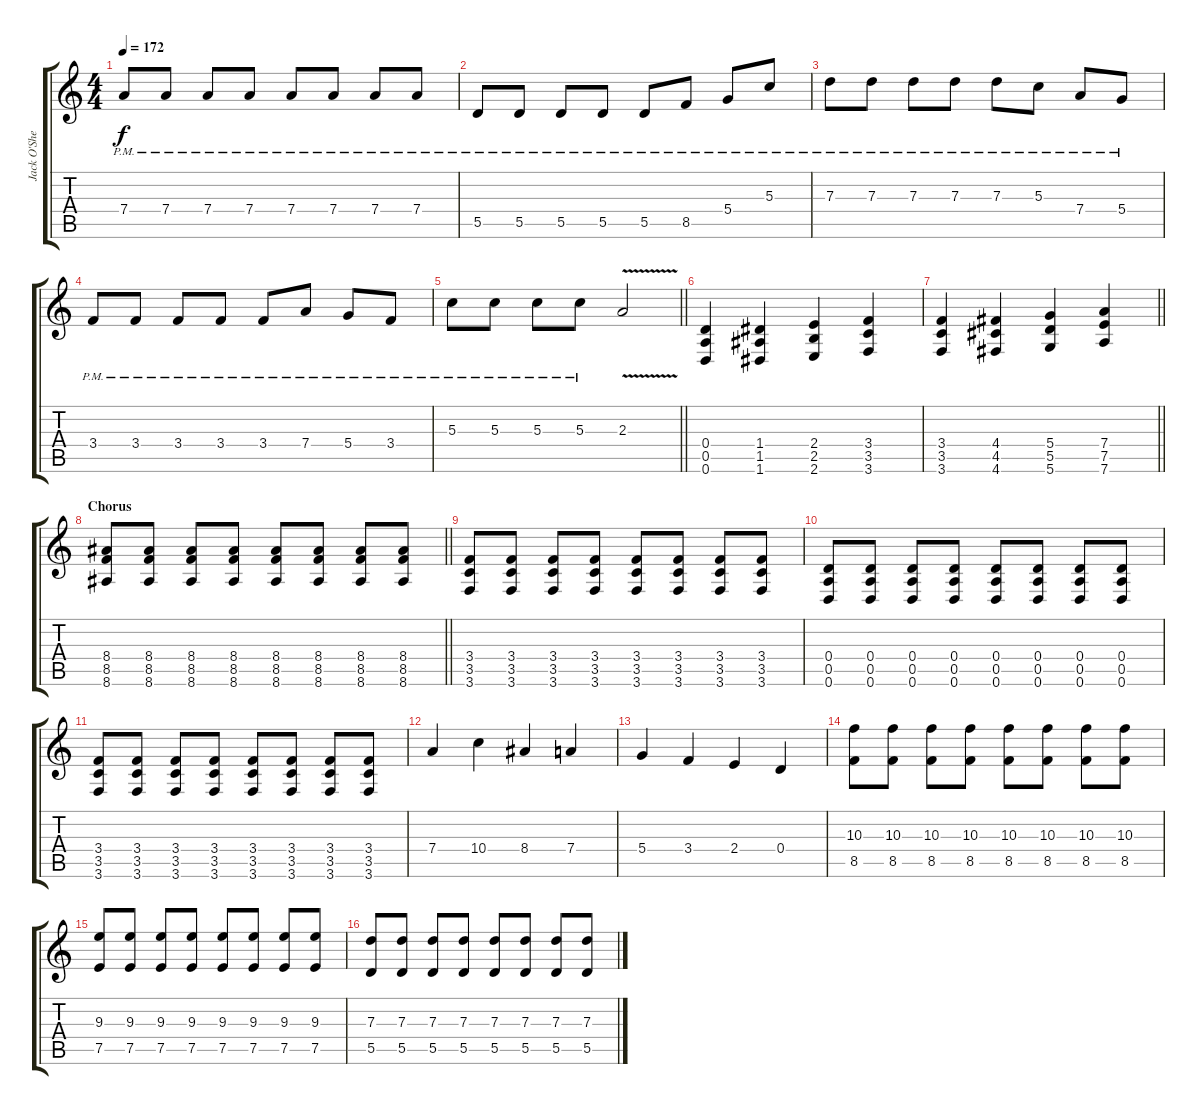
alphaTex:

\track ("Jack O'Shea" "Jack O'She") {instrument overdrivenguitar}
\staff {score tabs}
\tuning (E4 B3 G3 D3 A2 D2) {hide}
\ts (4 4)
\tempo 172
\clef g2
\ks c
7.4{pm}.8{dy f} 7.4{pm}.8 7.4{pm}.8 7.4{pm}.8 7.4{pm}.8 7.4{pm}.8 7.4{pm}.8 7.4{pm}.8 |
5.5{pm}.8 5.5{pm}.8 5.5{pm}.8 5.5{pm}.8 5.5{pm}.8 8.5{pm}.8 5.4{pm}.8 5.3{pm}.8 |
7.3{pm}.8 7.3{pm}.8 7.3{pm}.8 7.3{pm}.8 7.3{pm}.8 5.3{pm}.8 7.4{pm}.8 5.4{pm}.8 |
3.4{pm}.8 3.4{pm}.8 3.4{pm}.8 3.4{pm}.8 3.4{pm}.8 7.4{pm}.8 5.4{pm}.8 3.4{pm}.8 |
\barLineRight lightlight
5.3{pm}.8 5.3{pm}.8 5.3{pm}.8 5.3{pm}.8 2.3{v}.2 |
(0.4 0.5 0.6).4 (1.4 1.5 1.6).4 (2.4 2.5 2.6).4 (3.4 3.5 3.6).4 |
\barLineRight lightlight
(3.4 3.5 3.6).4 (4.4 4.5 4.6).4 (5.4 5.5 5.6).4 (7.4 7.5 7.6).4 |
\section ("" "Chorus")
\barLineRight lightlight
(8.4 8.5 8.6).8 (8.4 8.5 8.6).8 (8.4 8.5 8.6).8 (8.4 8.5 8.6).8 (8.4 8.5 8.6).8 (8.4 8.5 8.6).8 (8.4 8.5 8.6).8 (8.4 8.5 8.6).8 |
(3.4 3.5 3.6).8 (3.4 3.5 3.6).8 (3.4 3.5 3.6).8 (3.4 3.5 3.6).8 (3.4 3.5 3.6).8 (3.4 3.5 3.6).8 (3.4 3.5 3.6).8 (3.4 3.5 3.6).8 |
(0.4 0.5 0.6).8 (0.4 0.5 0.6).8 (0.4 0.5 0.6).8 (0.4 0.5 0.6).8 (0.4 0.5 0.6).8 (0.4 0.5 0.6).8 (0.4 0.5 0.6).8 (0.4 0.5 0.6).8 |
(3.4 3.5 3.6).8 (3.4 3.5 3.6).8 (3.4 3.5 3.6).8 (3.4 3.5 3.6).8 (3.4 3.5 3.6).8 (3.4 3.5 3.6).8 (3.4 3.5 3.6).8 (3.4 3.5 3.6).8 |
7.4.4 10.4.4 8.4.4 7.4.4 |
5.4.4 3.4.4 2.4.4 0.4.4 |
(10.3 8.5).8 (10.3 8.5).8 (10.3 8.5).8 (10.3 8.5).8 (10.3 8.5).8 (10.3 8.5).8 (10.3 8.5).8 (10.3 8.5).8 |
(9.3 7.5).8 (9.3 7.5).8 (9.3 7.5).8 (9.3 7.5).8 (9.3 7.5).8 (9.3 7.5).8 (9.3 7.5).8 (9.3 7.5).8 |
(7.3 5.5).8 (7.3 5.5).8 (7.3 5.5).8 (7.3 5.5).8 (7.3 5.5).8 (7.3 5.5).8 (7.3 5.5).8 (7.3 5.5).8
